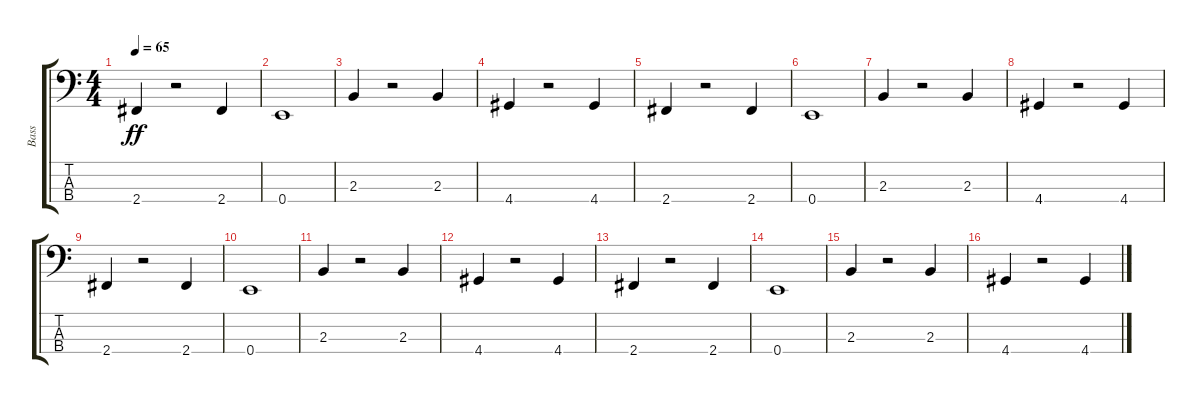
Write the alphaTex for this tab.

\track ("Bass" "Bass") {instrument electricbasspick}
\staff {score tabs}
\tuning (G2 D2 A1 E1) {hide}
\ts (4 4)
\tempo 65
\clef f4
\ks c
2.4.4{dy ff} r.2 2.4.4 |
0.4.1 |
2.3.4 r.2 2.3.4 |
4.4.4 r.2 4.4.4 |
2.4.4 r.2 2.4.4 |
0.4.1 |
2.3.4 r.2 2.3.4 |
4.4.4 r.2 4.4.4 |
2.4.4 r.2 2.4.4 |
0.4.1 |
2.3.4 r.2 2.3.4 |
4.4.4 r.2 4.4.4 |
2.4.4 r.2 2.4.4 |
0.4.1 |
2.3.4 r.2 2.3.4 |
4.4.4 r.2 4.4.4
